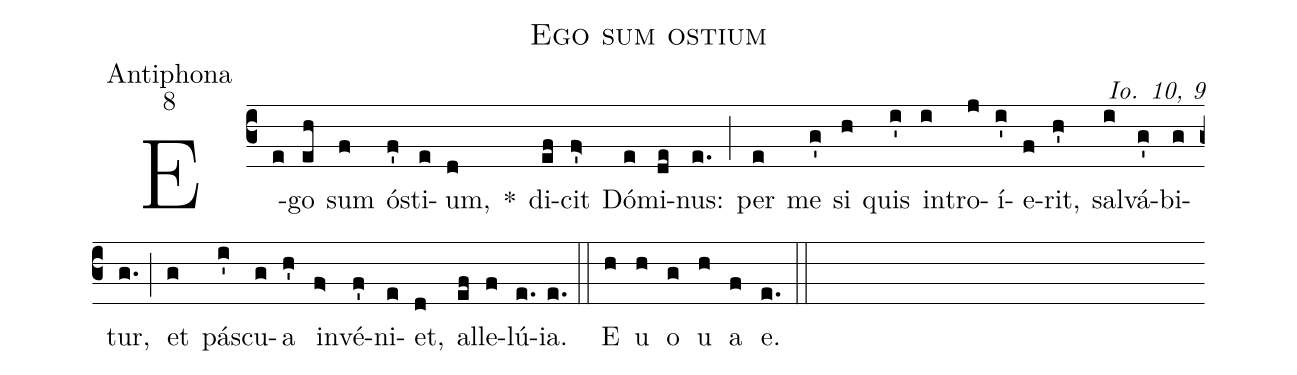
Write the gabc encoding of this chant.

name:Ego sum ostium;
office-part:Antiphona;
mode:8;
commentary:Io. 10, 9;
%%
(c3)
E(e)go(eh) sum(f) ós(f')ti(e)um,(d) *()
di(ef)cit(f>') Dó(e)mi(de)nus:(e.) (;)
per(e) me(g') si(h) quis(i') in(i)tro(j)í(i')e(f)rit,(h') sal(i)vá(g')bi(g)tur,(g.) (;)
et(g) pás(i')cu(g)a(h') in(f>)vé(f')ni(e)et,(d) al(ef)le(f)lú(e.)ia.(e.) (::)
E(h) u(h) o(g) u(h) a(f) e.(e.) (::)
